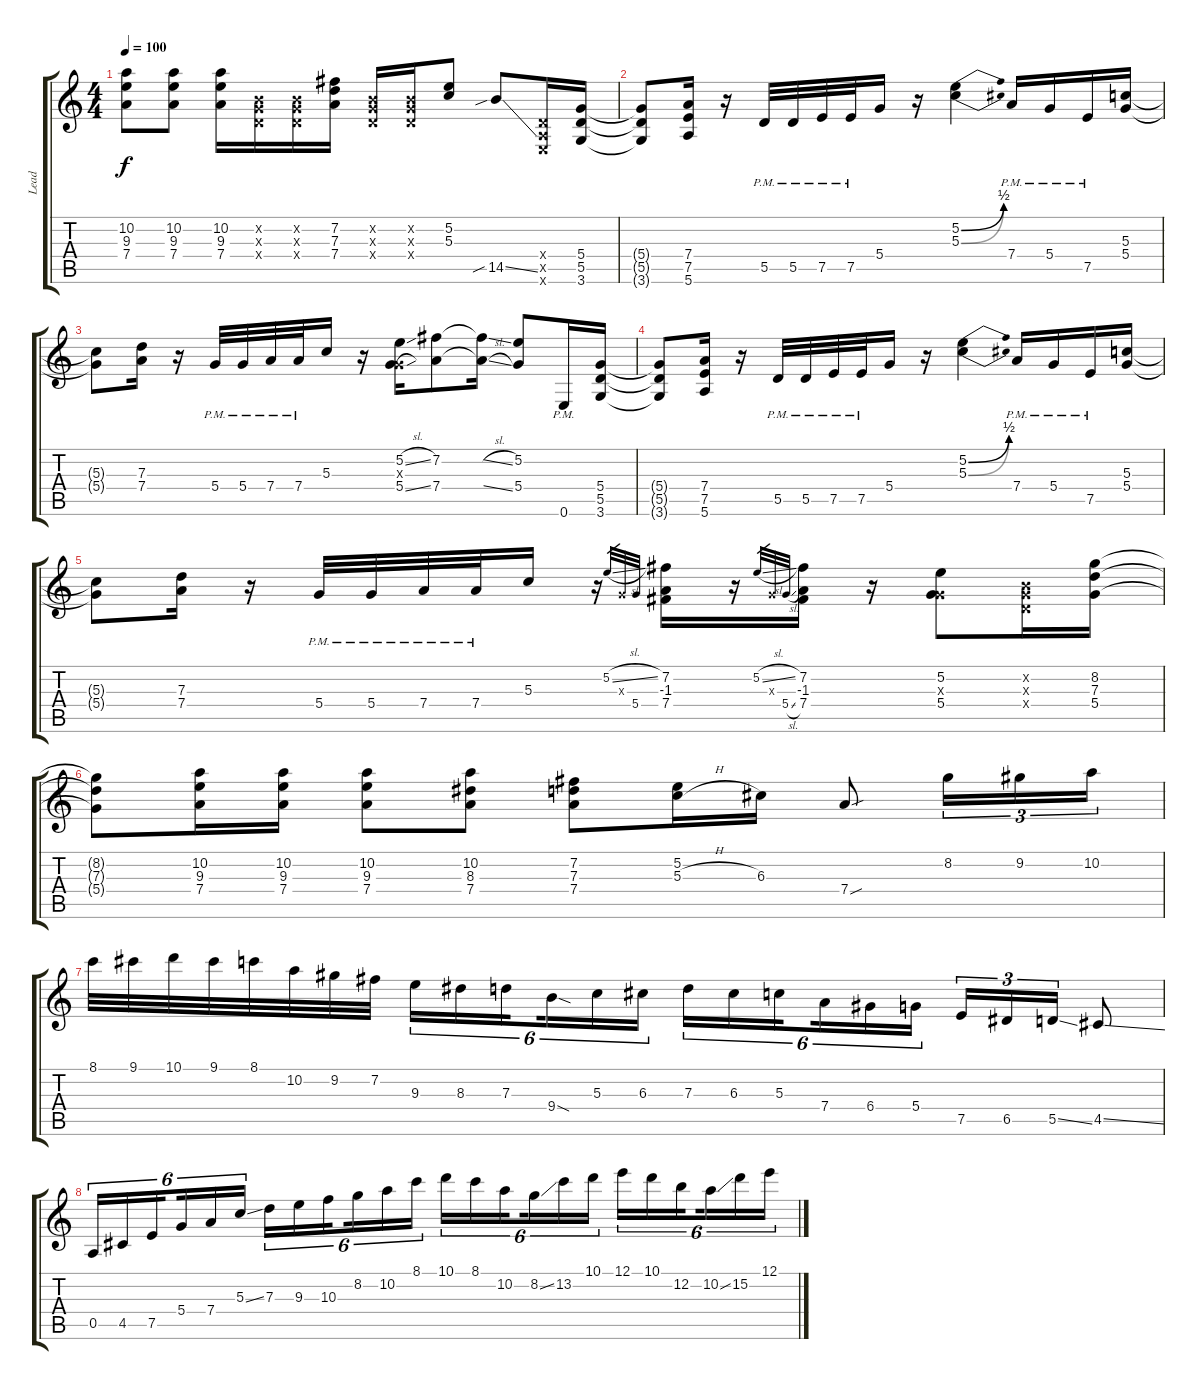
\track ("Lead" "Lead") {instrument overdrivenguitar}
\staff {score tabs}
\tuning (E4 B3 G3 D3 A2 E2) {hide}
\ts (4 4)
\tempo 100
\clef g2
\ks c
(10.2 9.3 7.4).8{dy f} (10.2 9.3 7.4).8 (10.2 9.3 7.4).16 (0.2{x} 0.3{x} 0.4{x}).16 (0.2{x} 0.3{x} 0.4{x}).16 (7.2 7.3 7.4).16 (0.2{x} 0.3{x} 0.4{x}).16 (0.2{x} 0.3{x} 0.4{x}).16 (5.2 5.3).8 14.5{sib ss}.8 (0.4{x} 0.5{x} 0.6{x}).16 (5.4 5.5 3.6).16 |
(5.4{t} 5.5{t} 3.6{t}).8 (7.4 7.5 5.6).16 r.16 5.5{pm}.32 5.5{pm}.32 7.5{pm}.32 7.5{pm}.32 5.4.16 r.16 (5.2{be (bend 0 0 60 2)} 5.3{be (bend 0 0 60 2)}).4 7.4{pm}.16 5.4{pm}.16 7.5{pm}.16 (5.3 5.4).16 |
(5.3{t} 5.4{t}).8 (7.3 7.4).16 r.16 5.4{pm}.32 5.4{pm}.32 7.4{pm}.32 7.4{pm}.32 5.3.16 r.16 (5.2{sl} 0.3{x} 5.4{sl}).16 (7.2 7.4).8 (7.2{sl t} 7.4{sl t}).16 (5.2 5.4).8 0.6{pm}.16 (5.4 5.5 3.6).16 |
(5.4{t} 5.5{t} 3.6{t}).8 (7.4 7.5 5.6).16 r.16 5.5{pm}.32 5.5{pm}.32 7.5{pm}.32 7.5{pm}.32 5.4.16 r.16 (5.2{be (bend 0 0 60 2)} 5.3{be (bend 0 0 60 2)}).4 7.4{pm}.16 5.4{pm}.16 7.5{pm}.16 (5.3 5.4).16 |
(5.3{t} 5.4{t}).8 (7.3 7.4).16 r.16 5.4{pm}.32 5.4{pm}.32 7.4{pm}.32 7.4{pm}.32 5.3.16 r.16 5.2{sl}.32{gr} 0.3{x}.32{gr} 5.4.32{gr} (7.2 -1.3 7.4).16 r.16 5.2{sl}.32{gr} 0.3{x}.32{gr} 5.4{sl}.32{gr} (7.2 -1.3 7.4).16 r.16 (5.2 0.3{x} 5.4).8 (0.2{x} 0.3{x} 0.4{x}).16 (8.2 7.3 5.4).16 |
(8.2{t} 7.3{t} 5.4{t}).8 (10.2 9.3 7.4).16 (10.2 9.3 7.4).16 (10.2 9.3 7.4).8 (10.2 8.3 7.4).8 (7.2 7.3 7.4).8 (5.2 5.3{h}).16 6.3.16 7.4{sou}.8 8.2.16{tu (3 2)} 9.2.16{tu (3 2)} 10.2.16{tu (3 2)} |
8.1.32 9.1.32 10.1.32 9.1.32 8.1.32 10.2.32 9.2.32 7.2.32 9.3.16{tu (6 4)} 8.3.16{tu (6 4)} 7.3.16{tu (6 4) beam splitsecondary} 9.4{sod}.16{tu (6 4)} 5.3.16{tu (6 4)} 6.3.16{tu (6 4)} 7.3.16{tu (6 4)} 6.3.16{tu (6 4)} 5.3.16{tu (6 4) beam splitsecondary} 7.4.16{tu (6 4)} 6.4.16{tu (6 4)} 5.4.16{tu (6 4)} 7.5.16{tu (3 2)} 6.5.16{tu (3 2)} 5.5{ss}.16{tu (3 2)} 4.5{ss}.8 |
0.5.16{tu (6 4)} 4.5.16{tu (6 4)} 7.5.16{tu (6 4) beam splitsecondary} 5.4.16{tu (6 4)} 7.4.16{tu (6 4)} 5.3{ss}.16{tu (6 4)} 7.3.16{tu (6 4)} 9.3.16{tu (6 4)} 10.3.16{tu (6 4) beam splitsecondary} 8.2.16{tu (6 4)} 10.2.16{tu (6 4)} 8.1.16{tu (6 4)} 10.1.16{tu (6 4)} 8.1.16{tu (6 4)} 10.2.16{tu (6 4) beam splitsecondary} 8.2{ss}.16{tu (6 4)} 13.2.16{tu (6 4)} 10.1.16{tu (6 4)} 12.1.16{tu (6 4)} 10.1.16{tu (6 4)} 12.2.16{tu (6 4) beam splitsecondary} 10.2{ss}.16{tu (6 4)} 15.2.16{tu (6 4)} 12.1.16{tu (6 4)}
